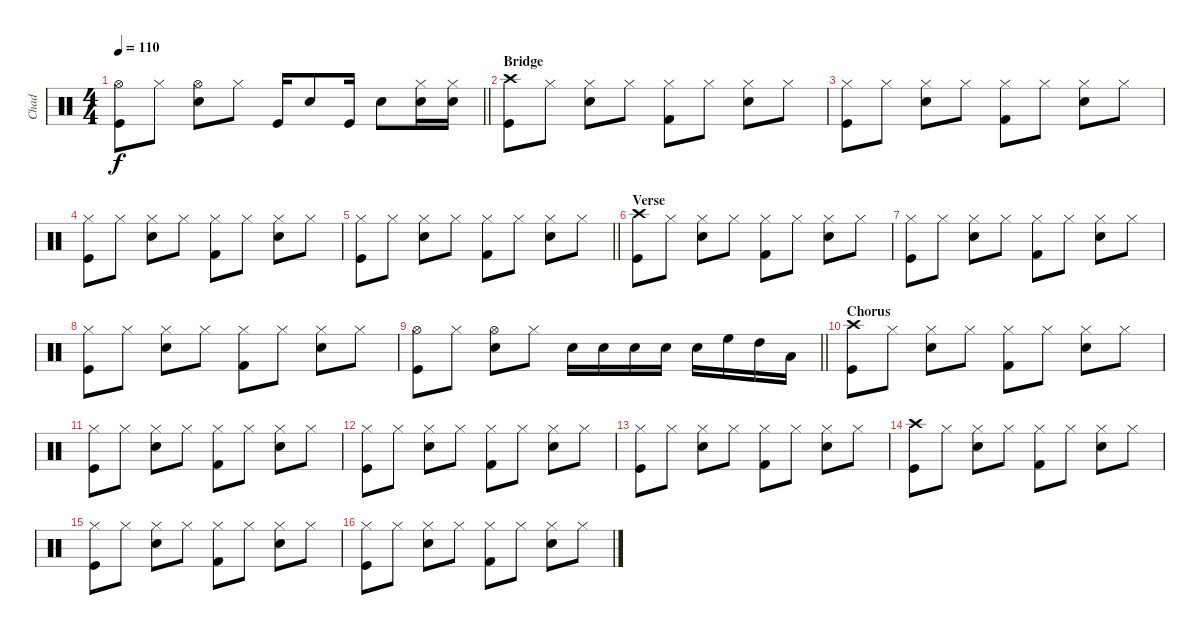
\track ("Chad" "Chad") {instrument percussion}
\staff {score}
\articulation defaults
\ts (4 4)
\tempo 110
\clef neutral
\barLineRight lightlight
\ks c
("Kick (hit)" "Hi-Hat (open)").8{dy f} "Hi-Hat (closed)".8 ("Snare (hit) 2" "Hi-Hat (open)").8 "Hi-Hat (closed)".8 "Kick (hit)".16 "Snare (hit) 2".8 "Kick (hit)".16 "Snare (hit) 2".8 ("Hi-Hat (closed)" "Snare (hit) 2").16 ("Hi-Hat (closed)" "Snare (hit) 2").16 |
\section ("" "Bridge")
("Crash high (hit)" "Kick (hit)").8 "Hi-Hat (closed)".8 ("Hi-Hat (closed)" "Snare (hit) 2").8 "Hi-Hat (closed)".8 ("Hi-Hat (closed)" "Kick (hit) 2").8 "Hi-Hat (closed)".8 ("Hi-Hat (closed)" "Snare (hit) 2").8 "Hi-Hat (closed)".8 |
("Hi-Hat (closed)" "Kick (hit)").8 "Hi-Hat (closed)".8 ("Hi-Hat (closed)" "Snare (hit) 2").8 "Hi-Hat (closed)".8 ("Hi-Hat (closed)" "Kick (hit) 2").8 "Hi-Hat (closed)".8 ("Hi-Hat (closed)" "Snare (hit) 2").8 "Hi-Hat (closed)".8 |
("Hi-Hat (closed)" "Kick (hit)").8 "Hi-Hat (closed)".8 ("Hi-Hat (closed)" "Snare (hit) 2").8 "Hi-Hat (closed)".8 ("Hi-Hat (closed)" "Kick (hit) 2").8 "Hi-Hat (closed)".8 ("Hi-Hat (closed)" "Snare (hit) 2").8 "Hi-Hat (closed)".8 |
\barLineRight lightlight
("Hi-Hat (closed)" "Kick (hit)").8 "Hi-Hat (closed)".8 ("Hi-Hat (closed)" "Snare (hit) 2").8 "Hi-Hat (closed)".8 ("Hi-Hat (closed)" "Kick (hit) 2").8 "Hi-Hat (closed)".8 ("Hi-Hat (closed)" "Snare (hit) 2").8 "Hi-Hat (closed)".8 |
\section ("" "Verse")
("Crash high (hit)" "Kick (hit)").8 "Hi-Hat (closed)".8 ("Hi-Hat (closed)" "Snare (hit) 2").8 "Hi-Hat (closed)".8 ("Hi-Hat (closed)" "Kick (hit) 2").8 "Hi-Hat (closed)".8 ("Hi-Hat (closed)" "Snare (hit) 2").8 "Hi-Hat (closed)".8 |
("Hi-Hat (closed)" "Kick (hit)").8 "Hi-Hat (closed)".8 ("Hi-Hat (closed)" "Snare (hit) 2").8 "Hi-Hat (closed)".8 ("Hi-Hat (closed)" "Kick (hit) 2").8 "Hi-Hat (closed)".8 ("Hi-Hat (closed)" "Snare (hit) 2").8 "Hi-Hat (closed)".8 |
("Hi-Hat (closed)" "Kick (hit)").8 "Hi-Hat (closed)".8 ("Hi-Hat (closed)" "Snare (hit) 2").8 "Hi-Hat (closed)".8 ("Hi-Hat (closed)" "Kick (hit) 2").8 "Hi-Hat (closed)".8 ("Hi-Hat (closed)" "Snare (hit) 2").8 "Hi-Hat (closed)".8 |
\barLineRight lightlight
("Kick (hit)" "Hi-Hat (open)").8 "Hi-Hat (closed)".8 ("Snare (hit) 2" "Hi-Hat (open)").8 "Hi-Hat (closed)".8 "Snare (hit) 2".16 "Snare (hit) 2".16 "Snare (hit) 2".16 "Snare (hit) 2".16 "Snare (hit) 2".16 "High Floor Tom (hit)".16 "High Tom (hit)".16 "Low Floor Tom (hit)".16 |
\section ("" "Chorus")
("Crash high (hit)" "Kick (hit)").8 "Hi-Hat (closed)".8 ("Hi-Hat (closed)" "Snare (hit) 2").8 "Hi-Hat (closed)".8 ("Hi-Hat (closed)" "Kick (hit) 2").8 "Hi-Hat (closed)".8 ("Hi-Hat (closed)" "Snare (hit) 2").8 "Hi-Hat (closed)".8 |
("Hi-Hat (closed)" "Kick (hit)").8 "Hi-Hat (closed)".8 ("Hi-Hat (closed)" "Snare (hit) 2").8 "Hi-Hat (closed)".8 ("Hi-Hat (closed)" "Kick (hit) 2").8 "Hi-Hat (closed)".8 ("Hi-Hat (closed)" "Snare (hit) 2").8 "Hi-Hat (closed)".8 |
("Hi-Hat (closed)" "Kick (hit)").8 "Hi-Hat (closed)".8 ("Hi-Hat (closed)" "Snare (hit) 2").8 "Hi-Hat (closed)".8 ("Hi-Hat (closed)" "Kick (hit) 2").8 "Hi-Hat (closed)".8 ("Hi-Hat (closed)" "Snare (hit) 2").8 "Hi-Hat (closed)".8 |
("Hi-Hat (closed)" "Kick (hit)").8 "Hi-Hat (closed)".8 ("Hi-Hat (closed)" "Snare (hit) 2").8 "Hi-Hat (closed)".8 ("Hi-Hat (closed)" "Kick (hit) 2").8 "Hi-Hat (closed)".8 ("Hi-Hat (closed)" "Snare (hit) 2").8 "Hi-Hat (closed)".8 |
("Crash high (hit)" "Kick (hit)").8 "Hi-Hat (closed)".8 ("Hi-Hat (closed)" "Snare (hit) 2").8 "Hi-Hat (closed)".8 ("Hi-Hat (closed)" "Kick (hit) 2").8 "Hi-Hat (closed)".8 ("Hi-Hat (closed)" "Snare (hit) 2").8 "Hi-Hat (closed)".8 |
("Hi-Hat (closed)" "Kick (hit)").8 "Hi-Hat (closed)".8 ("Hi-Hat (closed)" "Snare (hit) 2").8 "Hi-Hat (closed)".8 ("Hi-Hat (closed)" "Kick (hit) 2").8 "Hi-Hat (closed)".8 ("Hi-Hat (closed)" "Snare (hit) 2").8 "Hi-Hat (closed)".8 |
("Hi-Hat (closed)" "Kick (hit)").8 "Hi-Hat (closed)".8 ("Hi-Hat (closed)" "Snare (hit) 2").8 "Hi-Hat (closed)".8 ("Hi-Hat (closed)" "Kick (hit) 2").8 "Hi-Hat (closed)".8 ("Hi-Hat (closed)" "Snare (hit) 2").8 "Hi-Hat (closed)".8
